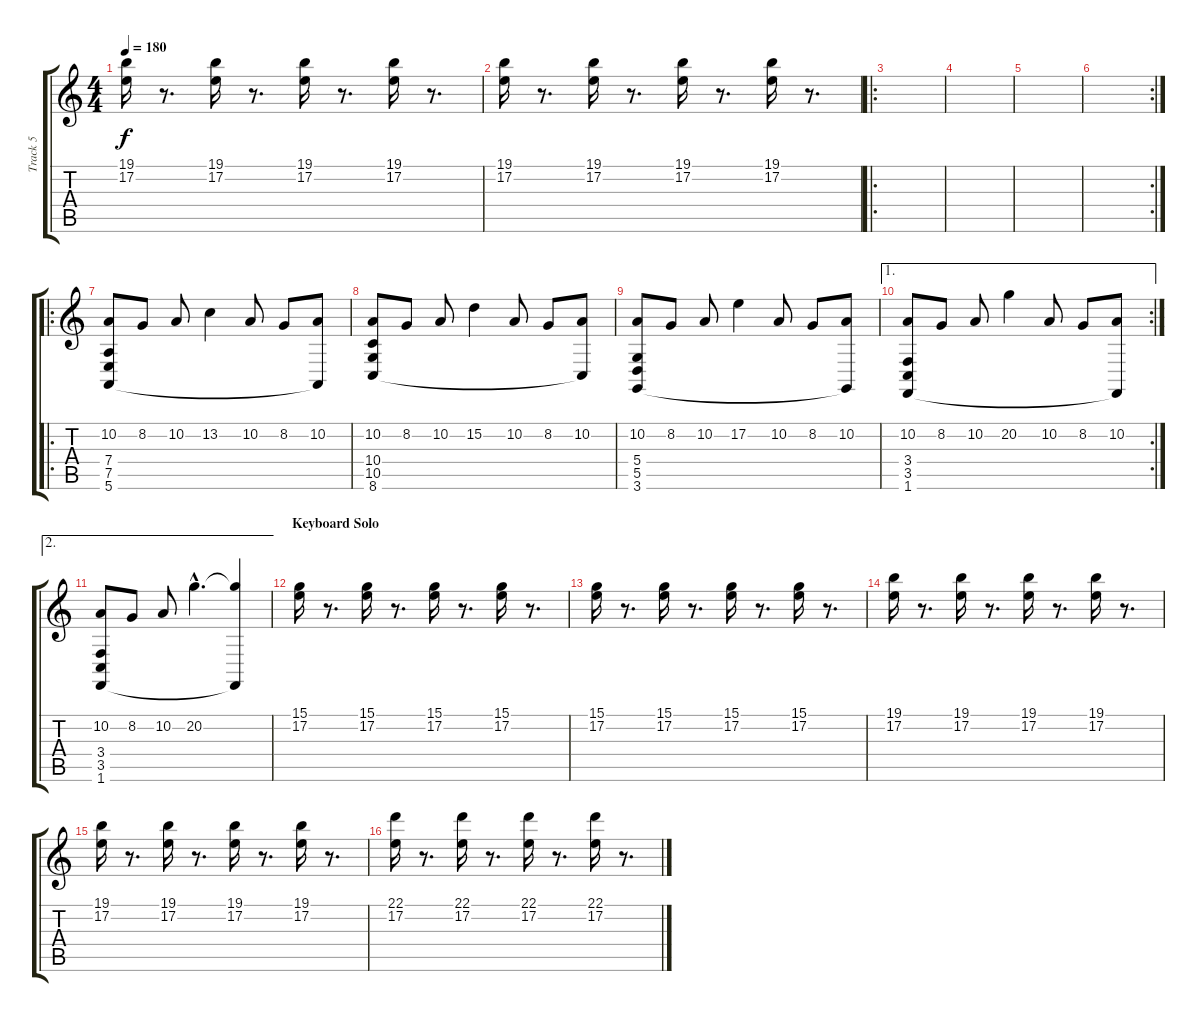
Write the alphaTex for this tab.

\track ("Track 5" "Track 5") {instrument stringensemble1}
\staff {score tabs}
\tuning (E4 B3 G3 D3 A2 E2) {hide}
\ts (4 4)
\tempo 180
\clef g2
\ks c
(19.1 17.2).16{dy f} r.8{d} (19.1 17.2).16 r.8{d} (19.1 17.2).16 r.8{d} (19.1 17.2).16 r.8{d} |
(19.1 17.2).16 r.8{d} (19.1 17.2).16 r.8{d} (19.1 17.2).16 r.8{d} (19.1 17.2).16 r.8{d} |
\ro
|
|
|
\rc 2
|
\ro
(10.2 7.4 7.5 5.6).8{instrument fx4atmosphere} 8.2.8 10.2.8 13.2.4 10.2.8 8.2.8 (10.2 5.6{t}).8 |
(10.2 10.4 10.5 8.6).8 8.2.8 10.2.8 15.2.4 10.2.8 8.2.8 (10.2 8.6{t}).8 |
(10.2 5.4 5.5 3.6).8 8.2.8 10.2.8 17.2.4 10.2.8 8.2.8 (10.2 3.6{t}).8 |
\ae 1
\rc 2
(10.2 3.4 3.5 1.6).8 8.2.8 10.2.8 20.2.4 10.2.8 8.2.8 (10.2 1.6{t}).8 |
\ae 2
(10.2 3.4 3.5 1.6).8{instrument stringensemble1} 8.2.8 10.2.8 20.2{hac}.4{d} (20.2{t} 1.6{t}).4 |
\section ("" "Keyboard Solo")
(15.1 17.2).16 r.8{d} (15.1 17.2).16 r.8{d} (15.1 17.2).16 r.8{d} (15.1 17.2).16 r.8{d} |
(15.1 17.2).16 r.8{d} (15.1 17.2).16 r.8{d} (15.1 17.2).16 r.8{d} (15.1 17.2).16 r.8{d} |
(19.1 17.2).16 r.8{d} (19.1 17.2).16 r.8{d} (19.1 17.2).16 r.8{d} (19.1 17.2).16 r.8{d} |
(19.1 17.2).16 r.8{d} (19.1 17.2).16 r.8{d} (19.1 17.2).16 r.8{d} (19.1 17.2).16 r.8{d} |
(22.1 17.2).16 r.8{d} (22.1 17.2).16 r.8{d} (22.1 17.2).16 r.8{d} (22.1 17.2).16 r.8{d}
